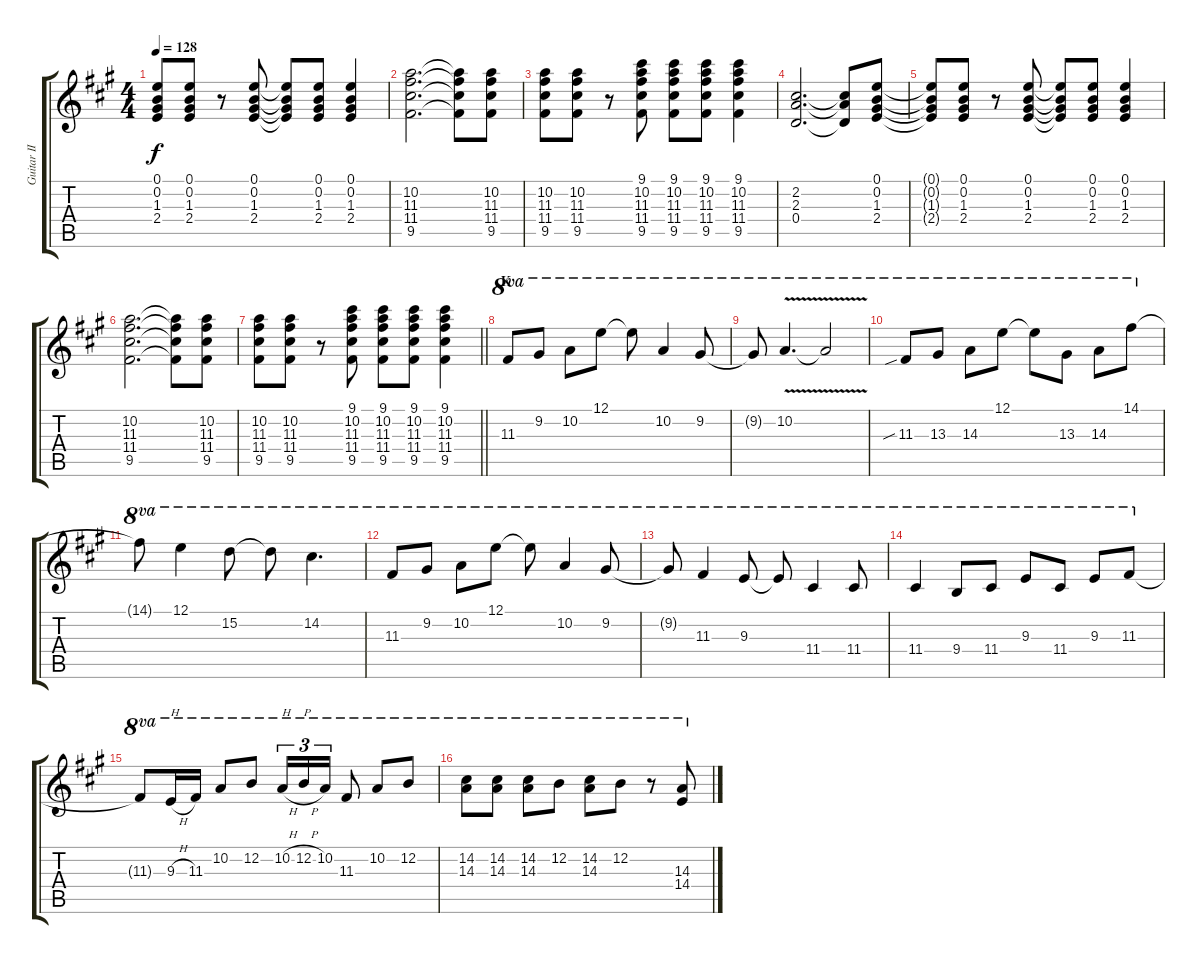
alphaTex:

\track ("Guitar II" "Guitar II") {instrument distortionguitar}
\staff {score tabs}
\tuning (E4 B3 G3 D3 A2 E2) {hide}
\ts (4 4)
\tempo 128
\clef g2
\ks a
(0.1{t} 0.2{t} 1.3{t} 2.4{t}).8{dy f} (0.1 0.2 1.3 2.4).8 r.8 (0.1 0.2 1.3 2.4).8 (0.1{t} 0.2{t} 1.3{t} 2.4{t}).8 (0.1 0.2 1.3 2.4).8 (0.1 0.2 1.3 2.4).4 |
(10.2 11.3 11.4 9.5).2{d} (10.2{t} 11.3{t} 11.4{t} 9.5{t}).8 (10.2 11.3 11.4 9.5).8 |
(10.2 11.3 11.4 9.5).8 (10.2 11.3 11.4 9.5).8 r.8 (9.1 10.2 11.3 11.4 9.5).8 (9.1 10.2 11.3 11.4 9.5).8 (9.1 10.2 11.3 11.4 9.5).8 (9.1 10.2 11.3 11.4 9.5).4 |
(2.2 2.3 0.4).2{d} (2.2{t} 2.3{t} 0.4{t}).8 (0.1 0.2 1.3 2.4).8 |
(0.1{t} 0.2{t} 1.3{t} 2.4{t}).8 (0.1 0.2 1.3 2.4).8 r.8 (0.1 0.2 1.3 2.4).8 (0.1{t} 0.2{t} 1.3{t} 2.4{t}).8 (0.1 0.2 1.3 2.4).8 (0.1 0.2 1.3 2.4).4 |
(10.2 11.3 11.4 9.5).2{d} (10.2{t} 11.3{t} 11.4{t} 9.5{t}).8 (10.2 11.3 11.4 9.5).8 |
\barLineRight lightlight
(10.2 11.3 11.4 9.5).8 (10.2 11.3 11.4 9.5).8 r.8 (9.1 10.2 11.3 11.4 9.5).8 (9.1 10.2 11.3 11.4 9.5).8 (9.1 10.2 11.3 11.4 9.5).8 (9.1 10.2 11.3 11.4 9.5).4 |
\section ("" "K")
11.3.8{ot 8va} 9.2.8{ot 8va} 10.2.8{ot 8va} 12.1.8{ot 8va} 12.1{t}.8{ot 8va} 10.2.4{ot 8va} 9.2.8{ot 8va} |
9.2{t}.8{ot 8va} 10.2{v}.4{d ot 8va} 10.2{t}.2{ot 8va} |
11.3{sib}.8{ot 8va} 13.3.8{ot 8va} 14.3.8{ot 8va} 12.1.8{ot 8va} 12.1{t}.8{ot 8va} 13.3.8{ot 8va} 14.3.8{ot 8va} 14.1.8{ot 8va} |
14.1{t}.8{ot 8va} 12.1.4{ot 8va} 15.2.8{ot 8va} 15.2{t}.8{ot 8va} 14.2.4{d ot 8va} |
11.3.8{ot 8va} 9.2.8{ot 8va} 10.2.8{ot 8va} 12.1.8{ot 8va} 12.1{t}.8{ot 8va} 10.2.4{ot 8va} 9.2.8{ot 8va} |
9.2{t}.8{ot 8va} 11.3.4{ot 8va} 9.3.8{ot 8va} 9.3{t}.8{ot 8va} 11.4.4{ot 8va} 11.4.8{ot 8va} |
11.4.4{ot 8va} 9.4.8{ot 8va} 11.4.8{ot 8va} 9.3.8{ot 8va} 11.4.8{ot 8va} 9.3.8{ot 8va} 11.3.8{ot 8va} |
11.3{t}.8{ot 8va} 9.3{h}.16{ot 8va txt "H"} 11.3.16{ot 8va} 10.2.8{ot 8va} 12.2.8{ot 8va} 10.2{h}.16{tu (3 2) ot 8va txt "H"} 12.2{h}.16{tu (3 2) ot 8va txt "P"} 10.2.16{tu (3 2) ot 8va} 11.3.8{ot 8va} 10.2.8{ot 8va} 12.2.8{ot 8va} |
(14.2 14.3).8{ot 8va} (14.2 14.3).8{ot 8va} (14.2 14.3).8{ot 8va} 12.2.8{ot 8va} (14.2 14.3).8{ot 8va} 12.2.8{ot 8va} r.8{ot 8va} (14.3 14.4).8{ot 8va}
